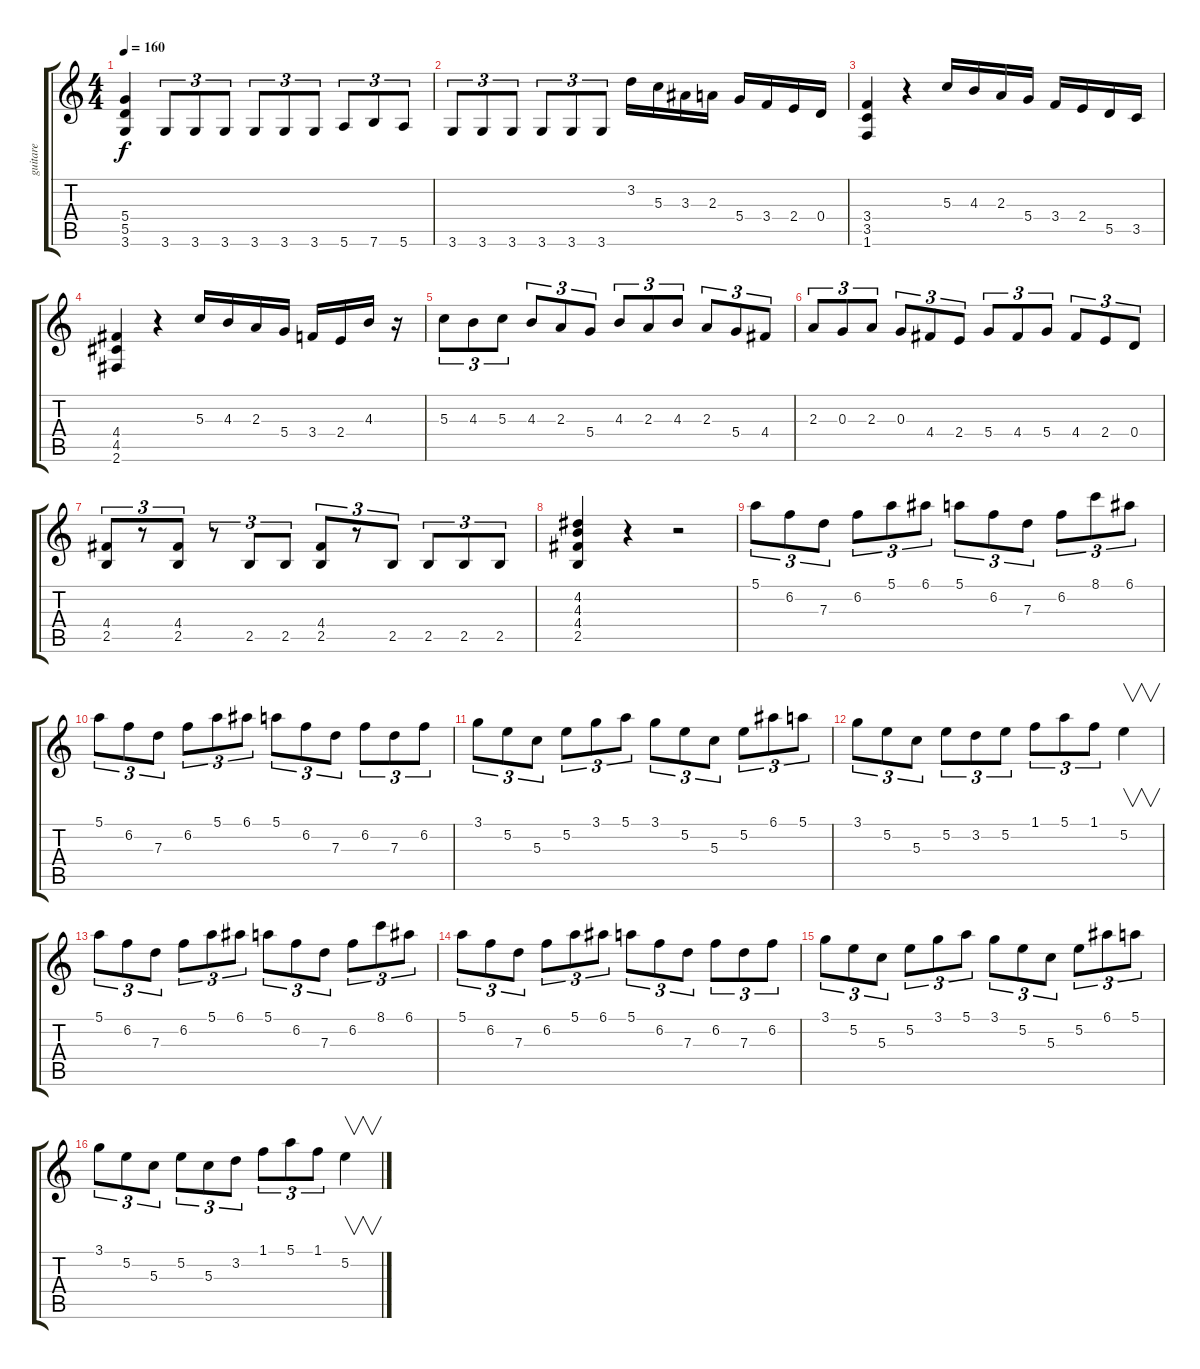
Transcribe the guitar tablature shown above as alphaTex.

\track ("guitare" "guitare") {instrument distortionguitar}
\staff {score tabs}
\tuning (E4 B3 G3 D3 A2 E2) {hide}
\ts (4 4)
\tempo 160
\clef g2
\ks c
(5.4 5.5 3.6).4{dy f} 3.6.8{tu (3 2)} 3.6.8{tu (3 2)} 3.6.8{tu (3 2)} 3.6.8{tu (3 2)} 3.6.8{tu (3 2)} 3.6.8{tu (3 2)} 5.6.8{tu (3 2)} 7.6.8{tu (3 2)} 5.6.8{tu (3 2)} |
3.6.8{tu (3 2)} 3.6.8{tu (3 2)} 3.6.8{tu (3 2)} 3.6.8{tu (3 2)} 3.6.8{tu (3 2)} 3.6.8{tu (3 2)} 3.2.16 5.3.16 3.3.16 2.3.16 5.4.16 3.4.16 2.4.16 0.4.16 |
(3.4 3.5 1.6).4 r.4 5.3.16 4.3.16 2.3.16 5.4.16 3.4.16 2.4.16 5.5.16 3.5.16 |
(4.4 4.5 2.6).4 r.4 5.3.16 4.3.16 2.3.16 5.4.16 3.4.16 2.4.16 4.3.16 r.16 |
5.3.8{tu (3 2)} 4.3.8{tu (3 2)} 5.3.8{tu (3 2)} 4.3.8{tu (3 2)} 2.3.8{tu (3 2)} 5.4.8{tu (3 2)} 4.3.8{tu (3 2)} 2.3.8{tu (3 2)} 4.3.8{tu (3 2)} 2.3.8{tu (3 2)} 5.4.8{tu (3 2)} 4.4.8{tu (3 2)} |
2.3.8{tu (3 2)} 0.3.8{tu (3 2)} 2.3.8{tu (3 2)} 0.3.8{tu (3 2)} 4.4.8{tu (3 2)} 2.4.8{tu (3 2)} 5.4.8{tu (3 2)} 4.4.8{tu (3 2)} 5.4.8{tu (3 2)} 4.4.8{tu (3 2)} 2.4.8{tu (3 2)} 0.4.8{tu (3 2)} |
(4.4 2.5).8{tu (3 2)} r.8{tu (3 2)} (4.4 2.5).8{tu (3 2)} r.8{tu (3 2)} 2.5.8{tu (3 2)} 2.5.8{tu (3 2)} (4.4 2.5).8{tu (3 2)} r.8{tu (3 2)} 2.5.8{tu (3 2)} 2.5.8{tu (3 2)} 2.5.8{tu (3 2)} 2.5.8{tu (3 2)} |
(4.2 4.3 4.4 2.5).4 r.4 r.2 |
5.1.8{tu (3 2)} 6.2.8{tu (3 2)} 7.3.8{tu (3 2)} 6.2.8{tu (3 2)} 5.1.8{tu (3 2)} 6.1.8{tu (3 2)} 5.1.8{tu (3 2)} 6.2.8{tu (3 2)} 7.3.8{tu (3 2)} 6.2.8{tu (3 2)} 8.1.8{tu (3 2)} 6.1.8{tu (3 2)} |
5.1.8{tu (3 2)} 6.2.8{tu (3 2)} 7.3.8{tu (3 2)} 6.2.8{tu (3 2)} 5.1.8{tu (3 2)} 6.1.8{tu (3 2)} 5.1.8{tu (3 2)} 6.2.8{tu (3 2)} 7.3.8{tu (3 2)} 6.2.8{tu (3 2)} 7.3.8{tu (3 2)} 6.2.8{tu (3 2)} |
3.1.8{tu (3 2)} 5.2.8{tu (3 2)} 5.3.8{tu (3 2)} 5.2.8{tu (3 2)} 3.1.8{tu (3 2)} 5.1.8{tu (3 2)} 3.1.8{tu (3 2)} 5.2.8{tu (3 2)} 5.3.8{tu (3 2)} 5.2.8{tu (3 2)} 6.1.8{tu (3 2)} 5.1.8{tu (3 2)} |
3.1.8{tu (3 2)} 5.2.8{tu (3 2)} 5.3.8{tu (3 2)} 5.2.8{tu (3 2)} 3.2.8{tu (3 2)} 5.2.8{tu (3 2)} 1.1.8{tu (3 2)} 5.1.8{tu (3 2)} 1.1.8{tu (3 2)} 5.2.4{v} |
5.1.8{tu (3 2)} 6.2.8{tu (3 2)} 7.3.8{tu (3 2)} 6.2.8{tu (3 2)} 5.1.8{tu (3 2)} 6.1.8{tu (3 2)} 5.1.8{tu (3 2)} 6.2.8{tu (3 2)} 7.3.8{tu (3 2)} 6.2.8{tu (3 2)} 8.1.8{tu (3 2)} 6.1.8{tu (3 2)} |
5.1.8{tu (3 2)} 6.2.8{tu (3 2)} 7.3.8{tu (3 2)} 6.2.8{tu (3 2)} 5.1.8{tu (3 2)} 6.1.8{tu (3 2)} 5.1.8{tu (3 2)} 6.2.8{tu (3 2)} 7.3.8{tu (3 2)} 6.2.8{tu (3 2)} 7.3.8{tu (3 2)} 6.2.8{tu (3 2)} |
3.1.8{tu (3 2)} 5.2.8{tu (3 2)} 5.3.8{tu (3 2)} 5.2.8{tu (3 2)} 3.1.8{tu (3 2)} 5.1.8{tu (3 2)} 3.1.8{tu (3 2)} 5.2.8{tu (3 2)} 5.3.8{tu (3 2)} 5.2.8{tu (3 2)} 6.1.8{tu (3 2)} 5.1.8{tu (3 2)} |
3.1.8{tu (3 2)} 5.2.8{tu (3 2)} 5.3.8{tu (3 2)} 5.2.8{tu (3 2)} 5.3.8{tu (3 2)} 3.2.8{tu (3 2)} 1.1.8{tu (3 2)} 5.1.8{tu (3 2)} 1.1.8{tu (3 2)} 5.2.4{v}
